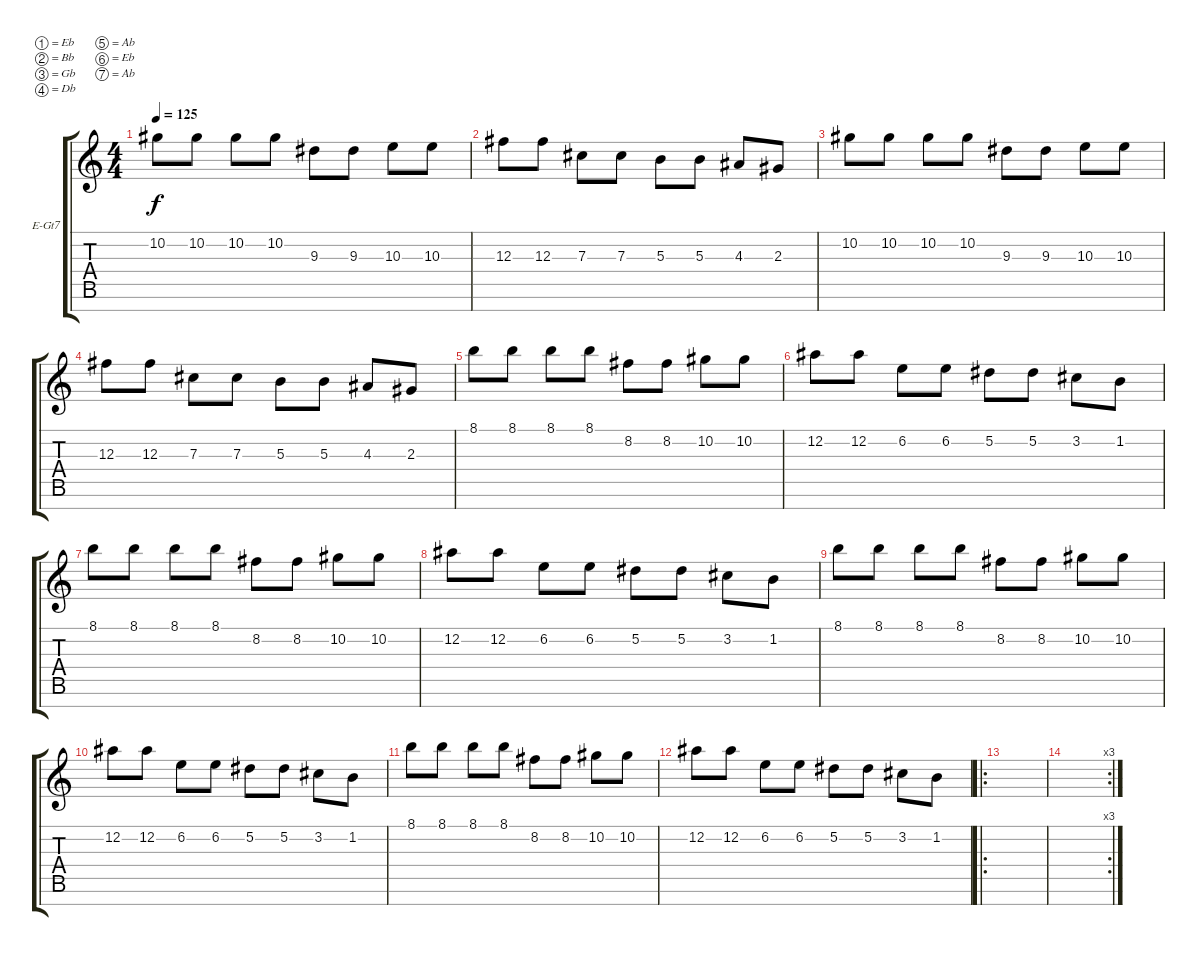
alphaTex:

\defaultSystemsLayout 4
\bracketExtendMode groupsimilarinstruments
\firstSystemTrackNameOrientation horizontal
\otherSystemsTrackNameOrientation horizontal
\track ("Electric Guitar" "E-Gt7") {instrument distortionguitar}
\staff {score tabs}
\tuning (Eb4 Bb3 Gb3 Db3 Ab2 Eb2 Ab1)
\ts (4 4)
\tempo 125
\clef g2
\scale
0.333333
\ks c
10.2.8{dy f} 10.2.8 10.2.8 10.2.8 9.3.8 9.3.8 10.3.8 10.3.8 |
\scale
0.333333 12.3.8 12.3.8 7.3.8 7.3.8 5.3.8 5.3.8 4.3.8 2.3.8 |
10.2.8 10.2.8 10.2.8 10.2.8 9.3.8 9.3.8 10.3.8 10.3.8 |
12.3.8 12.3.8 7.3.8 7.3.8 5.3.8 5.3.8 4.3.8 2.3.8 |
8.1.8 8.1.8 8.1.8 8.1.8 8.2.8 8.2.8 10.2.8 10.2.8 |
12.2.8 12.2.8 6.2.8 6.2.8 5.2.8 5.2.8 3.2.8 1.2.8 |
8.1.8 8.1.8 8.1.8 8.1.8 8.2.8 8.2.8 10.2.8 10.2.8 |
12.2.8 12.2.8 6.2.8 6.2.8 5.2.8 5.2.8 3.2.8 1.2.8 |
8.1.8 8.1.8 8.1.8 8.1.8 8.2.8 8.2.8 10.2.8 10.2.8 |
12.2.8 12.2.8 6.2.8 6.2.8 5.2.8 5.2.8 3.2.8 1.2.8 |
8.1.8 8.1.8 8.1.8 8.1.8 8.2.8 8.2.8 10.2.8 10.2.8 |
12.2.8 12.2.8 6.2.8 6.2.8 5.2.8 5.2.8 3.2.8 1.2.8 |
\ro
|
\rc 3
